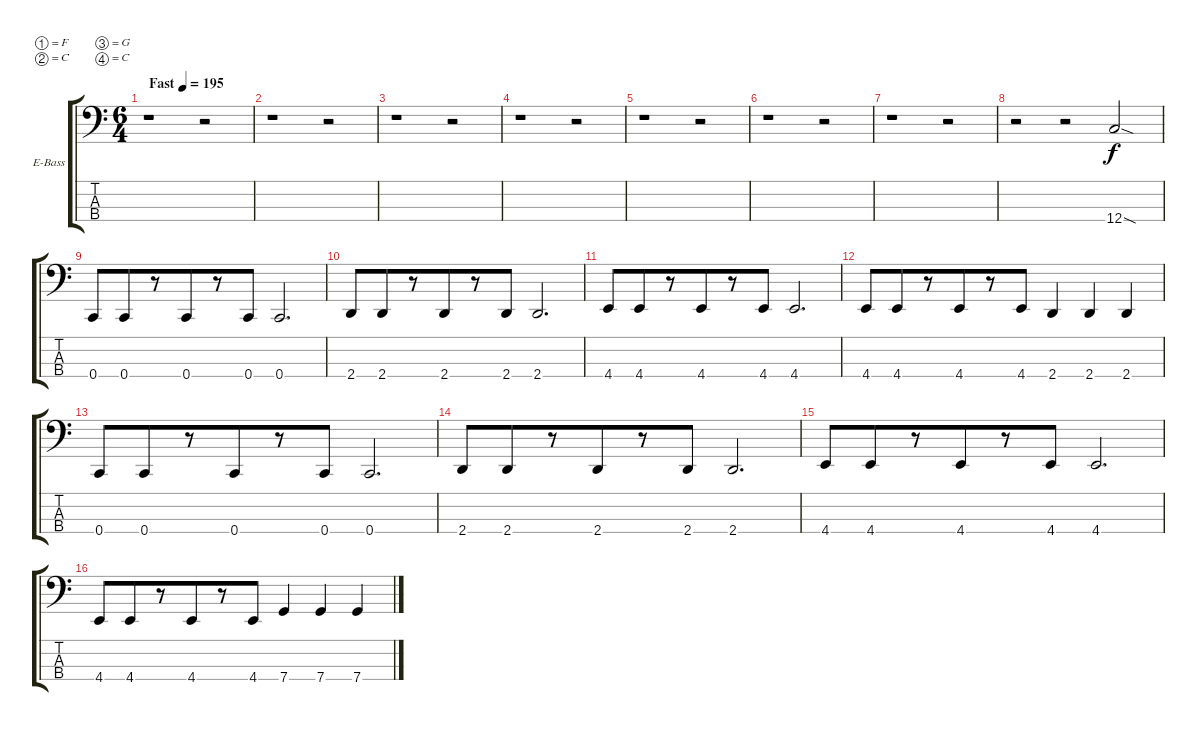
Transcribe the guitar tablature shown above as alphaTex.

\bracketExtendMode groupsimilarinstruments
\firstSystemTrackNameOrientation horizontal
\otherSystemsTrackNameOrientation horizontal
\track ("Jason James" "E-Bass") {instrument electricbasspick}
\staff {score tabs}
\tuning (F2 C2 G1 C1)
\ts (6 4)
\beaming (8 6 6)
\tempo (195 "Fast")
\clef f4
\ks c
r.1{dy f instrument electricbasspick} r.2 |
r.1 r.2 |
r.1 r.2 |
r.1 r.2 |
r.1 r.2 |
r.1 r.2 |
r.1 r.2 |
r.2 r.2 12.4{sod}.2 |
0.4.8 0.4.8 r.8 0.4.8 r.8 0.4.8 0.4.2{d} |
2.4.8 2.4.8 r.8 2.4.8 r.8 2.4.8 2.4.2{d} |
4.4.8 4.4.8 r.8 4.4.8 r.8 4.4.8 4.4.2{d} |
4.4.8 4.4.8 r.8 4.4.8 r.8 4.4.8 2.4.4 2.4.4 2.4.4 |
0.4.8 0.4.8 r.8 0.4.8 r.8 0.4.8 0.4.2{d} |
2.4.8 2.4.8 r.8 2.4.8 r.8 2.4.8 2.4.2{d} |
4.4.8 4.4.8 r.8 4.4.8 r.8 4.4.8 4.4.2{d} |
4.4.8 4.4.8 r.8 4.4.8 r.8 4.4.8 7.4.4 7.4.4 7.4.4
